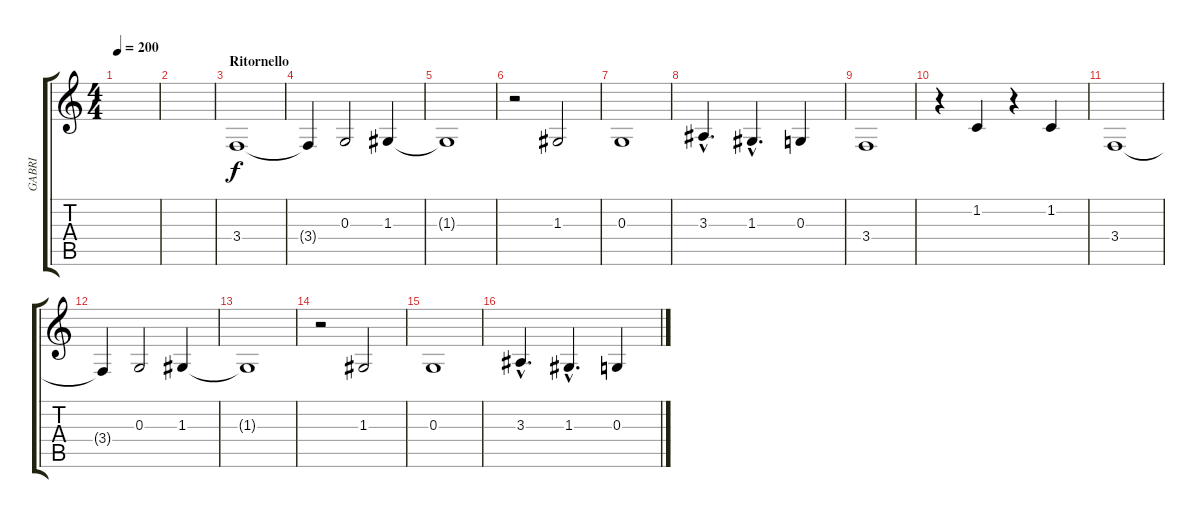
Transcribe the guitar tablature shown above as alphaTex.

\track ("GABRI" "GABRI") {instrument trombone}
\staff {score tabs}
\tuning (E4 B3 G3 D3 A2 E2) {hide}
\ts (4 4)
\tempo 200
\clef g2
\ks c
|
|
\section ("" "Ritornello")
3.4.1 |
3.4{t}.4 0.3.2 1.3.4 |
1.3{t}.1 |
r.2 1.3.2 |
0.3.1 |
3.3{hac}.4{d} 1.3{hac}.4{d} 0.3.4 |
3.4.1 |
r.4 1.2.4 r.4 1.2.4 |
3.4.1 |
3.4{t}.4 0.3.2 1.3.4 |
1.3{t}.1 |
r.2 1.3.2 |
0.3.1 |
3.3{hac}.4{d} 1.3{hac}.4{d} 0.3.4
